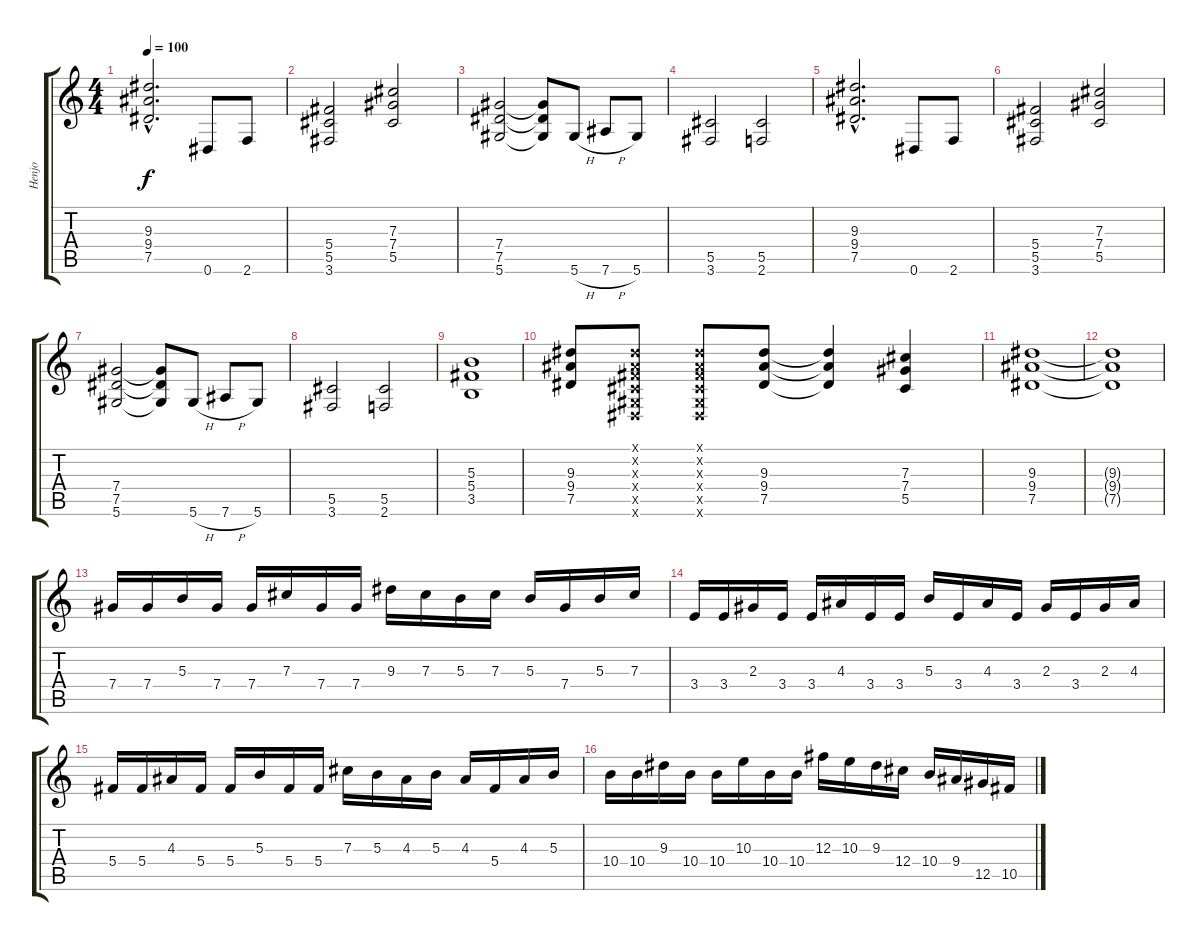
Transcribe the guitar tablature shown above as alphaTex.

\track ("Henjo" "Henjo") {instrument distortionguitar}
\staff {score tabs}
\tuning (Eb4 Bb3 Gb3 Db3 Ab2 Eb2) {hide}
\ts (4 4)
\tempo 100
\clef g2
\ks c
(9.3{hac} 9.4{hac} 7.5{hac}).2{d dy f} 0.6.8 2.6.8 |
(5.4 5.5 3.6).2 (7.3 7.4 5.5).2 |
(7.4 7.5 5.6).2 (7.4{t} 7.5{t} 5.6{t}).8 5.6{h}.8 7.6{h}.8 5.6.8 |
(5.5 3.6).2 (5.5 2.6).2 |
(9.3{hac} 9.4{hac} 7.5{hac}).2{d} 0.6.8 2.6.8 |
(5.4 5.5 3.6).2 (7.3 7.4 5.5).2 |
(7.4 7.5 5.6).2 (7.4{t} 7.5{t} 5.6{t}).8 5.6{h}.8 7.6{h}.8 5.6.8 |
(5.5 3.6).2 (5.5 2.6).2 |
(5.3 5.4 3.5).1 |
(9.3 9.4 7.5).8 (0.1{x} 0.2{x} 0.3{x} 0.4{x} 0.5{x} 0.6{x}).8 (0.1{x} 0.2{x} 0.3{x} 0.4{x} 0.5{x} 0.6{x}).8 (9.3 9.4 7.5).8 (9.3{t} 9.4{t} 7.5{t}).4 (7.3 7.4 5.5).4 |
(9.3 9.4 7.5).1 |
(9.3{t} 9.4{t} 7.5{t}).1 |
7.4.16 7.4.16 5.3.16 7.4.16 7.4.16 7.3.16 7.4.16 7.4.16 9.3.16 7.3.16 5.3.16 7.3.16 5.3.16 7.4.16 5.3.16 7.3.16 |
3.4.16 3.4.16 2.3.16 3.4.16 3.4.16 4.3.16 3.4.16 3.4.16 5.3.16 3.4.16 4.3.16 3.4.16 2.3.16 3.4.16 2.3.16 4.3.16 |
5.4.16 5.4.16 4.3.16 5.4.16 5.4.16 5.3.16 5.4.16 5.4.16 7.3.16 5.3.16 4.3.16 5.3.16 4.3.16 5.4.16 4.3.16 5.3.16 |
10.4.16 10.4.16 9.3.16 10.4.16 10.4.16 10.3.16 10.4.16 10.4.16 12.3.16 10.3.16 9.3.16 12.4.16 10.4.16 9.4.16 12.5.16 10.5.16
